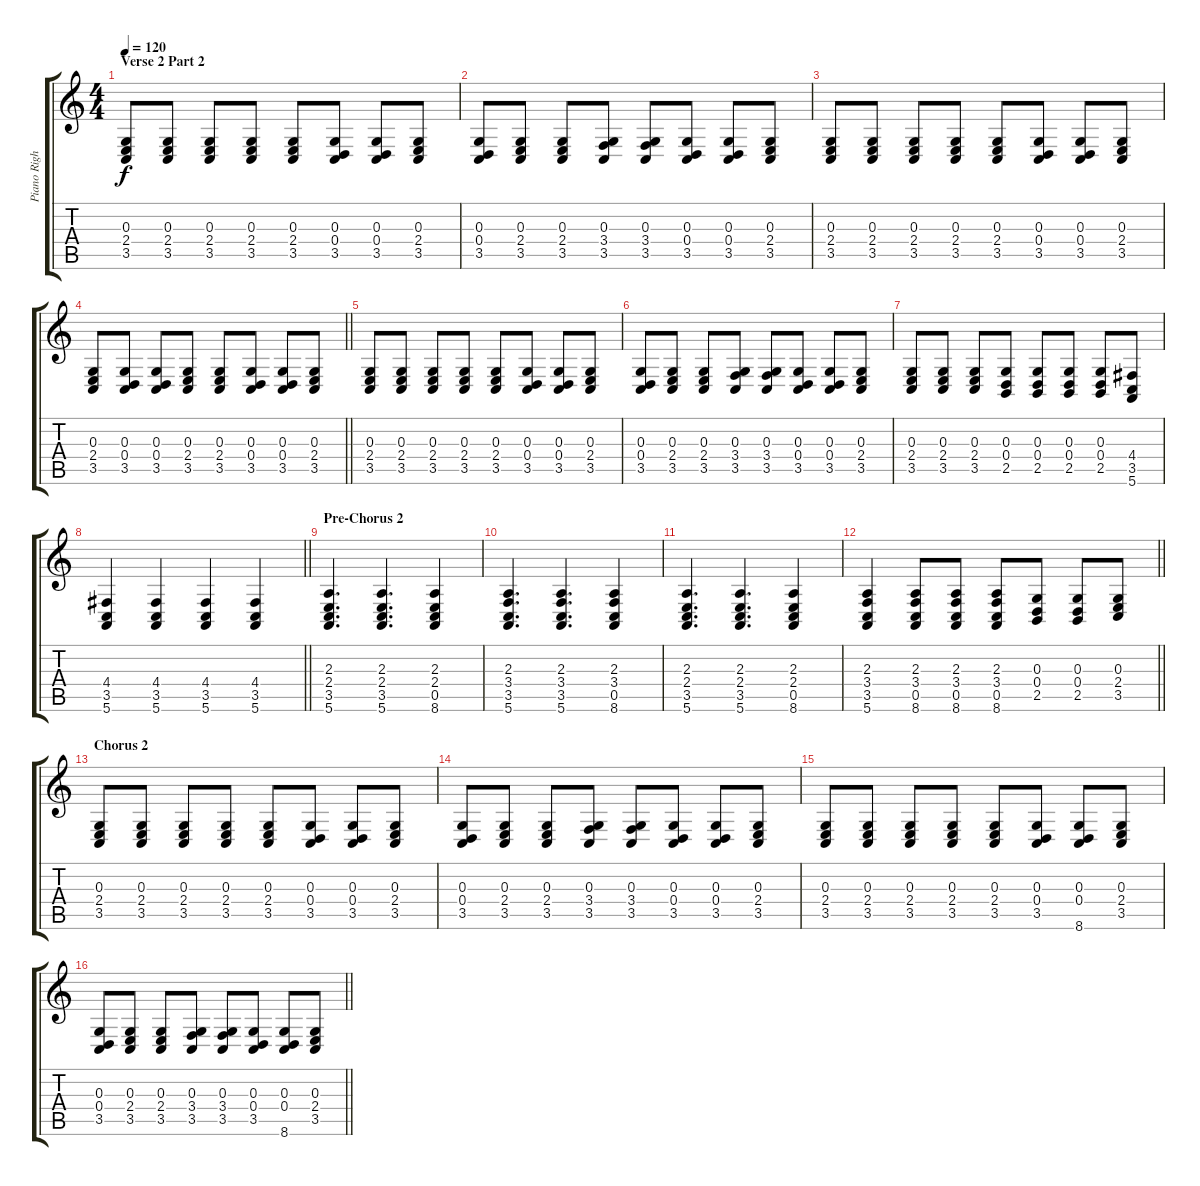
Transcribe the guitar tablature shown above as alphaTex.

\track ("Piano Right Hand" "Piano Righ") {instrument electricgrandpiano}
\staff {score tabs}
\tuning (E4 B3 G3 D3 A2 E2) {hide}
\ts (4 4)
\section ("" "Verse 2 Part 2")
\tempo 120
\clef g2
\ks c
(0.3 2.4 3.5).8{dy f} (0.3 2.4 3.5).8 (0.3 2.4 3.5).8 (0.3 2.4 3.5).8 (0.3 2.4 3.5).8 (0.3 0.4 3.5).8 (0.3 0.4 3.5).8 (0.3 2.4 3.5).8 |
(0.3 0.4 3.5).8 (0.3 2.4 3.5).8 (0.3 2.4 3.5).8 (0.3 3.4 3.5).8 (0.3 3.4 3.5).8 (0.3 0.4 3.5).8 (0.3 0.4 3.5).8 (0.3 2.4 3.5).8 |
(0.3 2.4 3.5).8 (0.3 2.4 3.5).8 (0.3 2.4 3.5).8 (0.3 2.4 3.5).8 (0.3 2.4 3.5).8 (0.3 0.4 3.5).8 (0.3 0.4 3.5).8 (0.3 2.4 3.5).8 |
\barLineRight lightlight
(0.3 2.4 3.5).8 (0.3 0.4 3.5).8 (0.3 0.4 3.5).8 (0.3 2.4 3.5).8 (0.3 2.4 3.5).8 (0.3 0.4 3.5).8 (0.3 0.4 3.5).8 (0.3 2.4 3.5).8 |
(0.3 2.4 3.5).8 (0.3 2.4 3.5).8 (0.3 2.4 3.5).8 (0.3 2.4 3.5).8 (0.3 2.4 3.5).8 (0.3 0.4 3.5).8 (0.3 0.4 3.5).8 (0.3 2.4 3.5).8 |
(0.3 0.4 3.5).8 (0.3 2.4 3.5).8 (0.3 2.4 3.5).8 (0.3 3.4 3.5).8 (0.3 3.4 3.5).8 (0.3 0.4 3.5).8 (0.3 0.4 3.5).8 (0.3 2.4 3.5).8 |
(0.3 2.4 3.5).8 (0.3 2.4 3.5).8 (0.3 2.4 3.5).8 (0.3 0.4 2.5).8 (0.3 0.4 2.5).8 (0.3 0.4 2.5).8 (0.3 0.4 2.5).8 (4.4 3.5 5.6).8 |
\barLineRight lightlight
(4.4 3.5 5.6).4 (4.4 3.5 5.6).4 (4.4 3.5 5.6).4 (4.4 3.5 5.6).4 |
\section ("" "Pre-Chorus 2")
(2.3 2.4 3.5 5.6).4{d} (2.3 2.4 3.5 5.6).4{d} (2.3 2.4 0.5 8.6).4 |
(2.3 3.4 3.5 5.6).4{d} (2.3 3.4 3.5 5.6).4{d} (2.3 3.4 0.5 8.6).4 |
(2.3 2.4 3.5 5.6).4{d} (2.3 2.4 3.5 5.6).4{d} (2.3 2.4 0.5 8.6).4 |
\barLineRight lightlight
(2.3 3.4 3.5 5.6).4 (2.3 3.4 0.5 8.6).8 (2.3 3.4 0.5 8.6).8 (2.3 3.4 0.5 8.6).8 (0.3 0.4 2.5).8 (0.3 0.4 2.5).8 (0.3 2.4 3.5).8 |
\section ("" "Chorus 2")
(0.3 2.4 3.5).8 (0.3 2.4 3.5).8 (0.3 2.4 3.5).8 (0.3 2.4 3.5).8 (0.3 2.4 3.5).8 (0.3 0.4 3.5).8 (0.3 0.4 3.5).8 (0.3 2.4 3.5).8 |
(0.3 0.4 3.5).8 (0.3 2.4 3.5).8 (0.3 2.4 3.5).8 (0.3 3.4 3.5).8 (0.3 3.4 3.5).8 (0.3 0.4 3.5).8 (0.3 0.4 3.5).8 (0.3 2.4 3.5).8 |
(0.3 2.4 3.5).8 (0.3 2.4 3.5).8 (0.3 2.4 3.5).8 (0.3 2.4 3.5).8 (0.3 2.4 3.5).8 (0.3 0.4 3.5).8 (0.3 0.4 8.6).8 (0.3 2.4 3.5).8 |
\barLineRight lightlight
(0.3 0.4 3.5).8 (0.3 2.4 3.5).8 (0.3 2.4 3.5).8 (0.3 3.4 3.5).8 (0.3 3.4 3.5).8 (0.3 0.4 3.5).8 (0.3 0.4 8.6).8 (0.3 2.4 3.5).8
